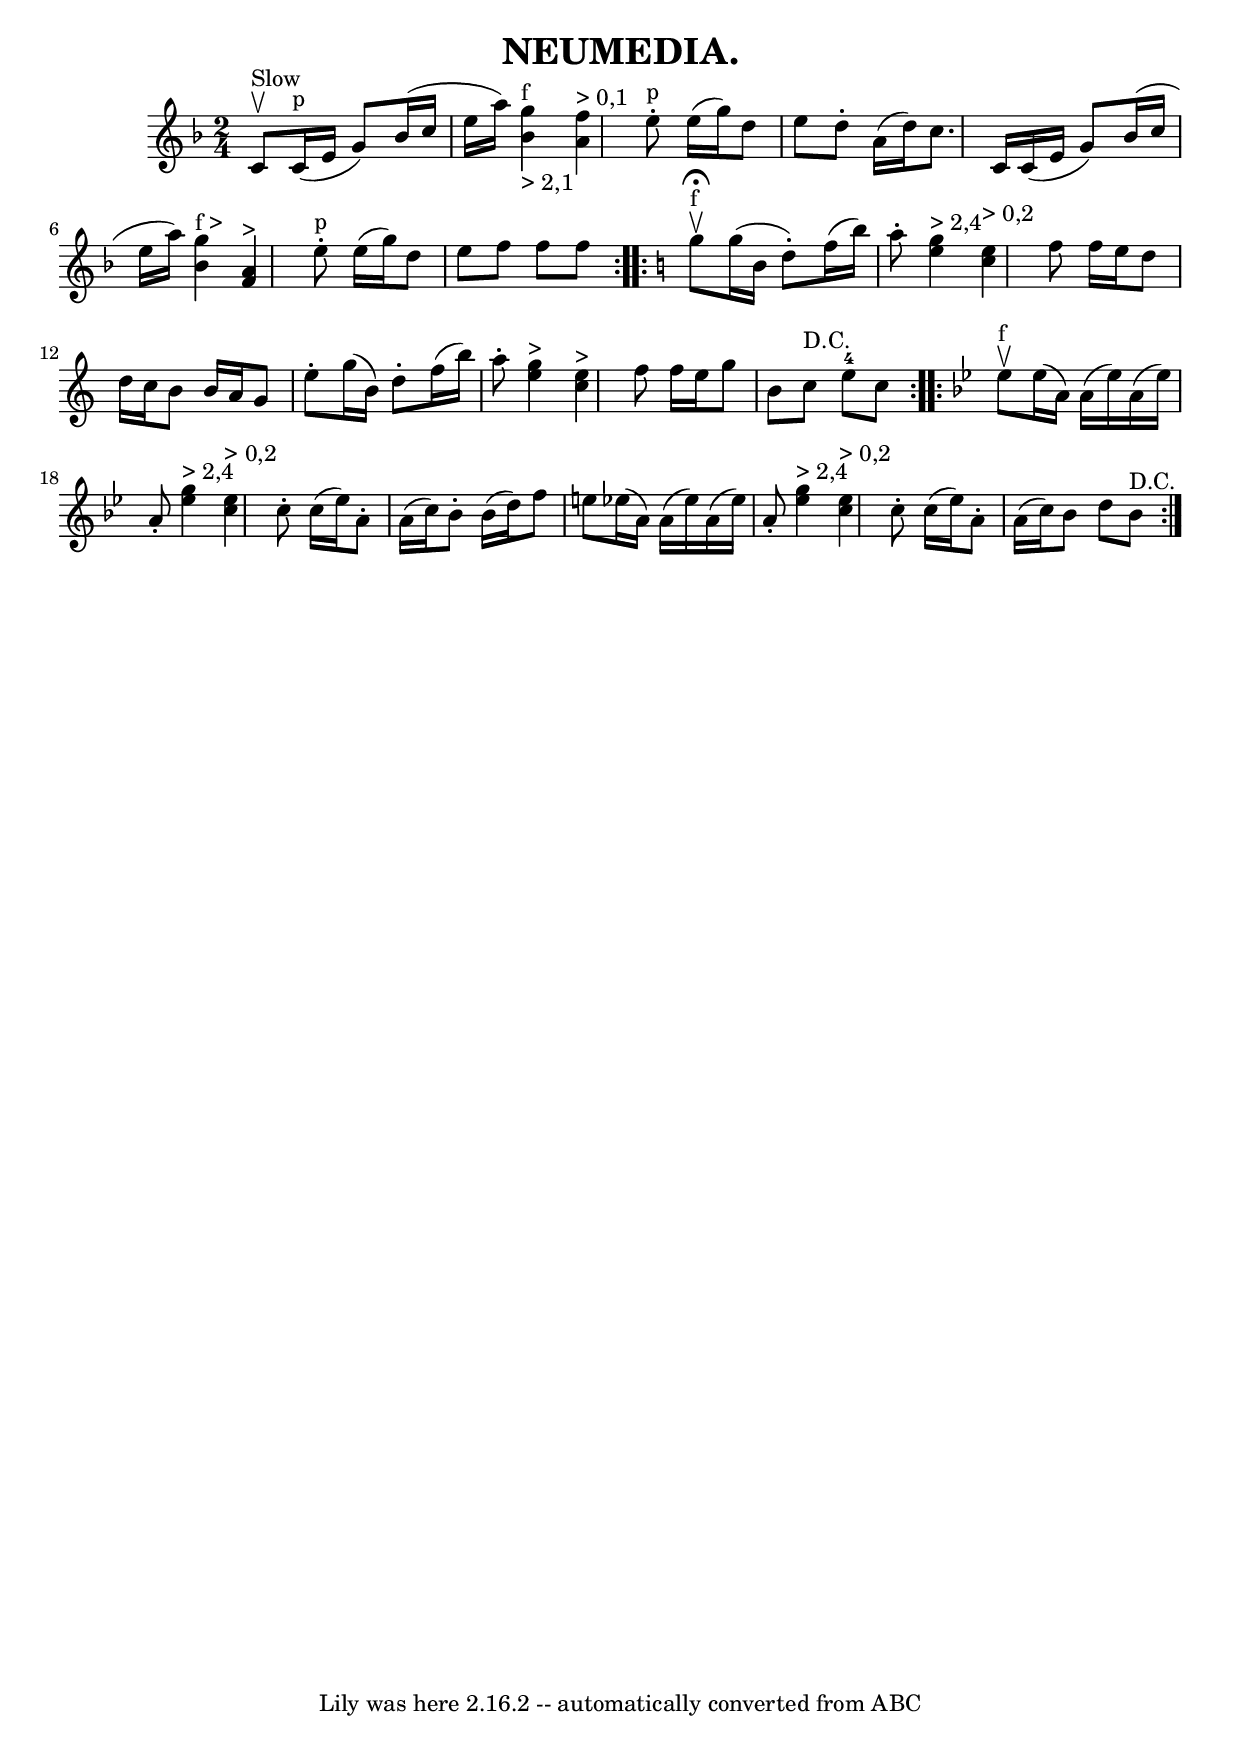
\version "2.16.2"
\include "Mammoth.ily"
\header {
  crossRefNumber = "21"
  footnotes = ""
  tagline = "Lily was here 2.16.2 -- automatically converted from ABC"
  title = "NEUMEDIA."

}
voicedefault =  {



  \repeat volta 2 {

    \time 2/4 
    \key f \major
    c'8^"Slow"^\upbow |
    c'16^"p"(e'16   
    g'8) bes'16 (c''16 e''16 a''16)   |
    << g''4 
       _"> 2,1"^"f" bes'4   >>   << f''4^"> 0,1" a'4   >> |
    e''8 
    ^"p"-. e''16 (g''16) d''8 e''8  |
    d''8 -. a'16 (
    d''16) c''8. c'16  |
    c'16 (e'16 g'8) bes'16 (
    c''16 e''16 a''16) |
    << g''4^"f >" bes'4   >>   << f'4 
				  ^">" a'4   >> |
    e''8^"p"-. e''16 (g''16) d''8 e''8  
    |
    f''8 f''8 f''8    
  }   
  \key c \major
  
  \repeat volta 2 {
    
    g''8^"f"^\fermata^\upbow |
    g''16 (b'16 d''8 -.) f''16 (
    b''16) a''8 -. |
    << g''4^"> 2,4" e''4   >>   << e''4 
				   ^"> 0,2" c''4   >> |
    f''8 f''16 e''16 d''8 d''16    
    c''16  |
    b'8 b'16 a'16 g'8 e''8 -. |
    g''16 (
    b'16) d''8 -. f''16 (b''16) a''8 -. |
    << g''4^">"   
       e''4   >>   << e''4^">" c''4   >> |
    f''8 f''16 e''16    
    g''8 b'8  |
    c''8^"D.C." e''8-4 c''8    
  }   
  \key bes \major  
  
  \repeat volta 2 {
    ees''8^"f"^\upbow |
    ees''16 (a'16)   
    a'16 (ees''16) a'16 (ees''16) a'8 -. |
    << ees''4 
       ^"> 2,4" g''4   >>   << ees''4^"> 0,2" c''4   >> |
    c''8 -.   
    c''16 (ees''16) a'8 -. a'16 (c''16) |
    bes'8 -.   
    bes'16 (d''16) f''8 e''8  |
    ees''!16 (a'16) a'16 
    (ees''16) a'16 (ees''16) a'8 -. |
    << ees''4^"> 2,4"   
       g''4   >>   << ees''4^"> 0,2" c''4   >> |
    c''8 -. c''16 (
    ees''16) a'8 -. a'16 (c''16) |
    bes'8 d''8 bes'8 
    ^"D.C." 
  }   

}

\score{
  <<

    \context Staff="default"
    {
      \voicedefault 
      
    }

  >>
  \layout {
    
  }
  \midi {
  }

}
